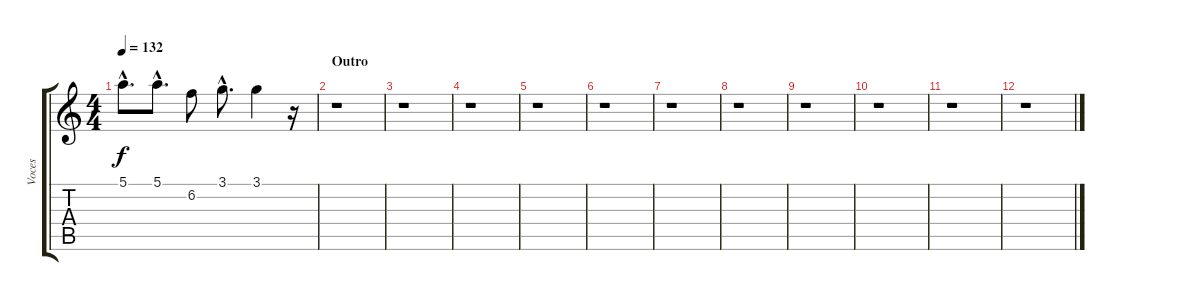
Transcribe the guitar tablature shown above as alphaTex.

\track ("Voces" "Voces") {instrument distortionguitar}
\staff {score tabs}
\tuning (E4 B3 G3 D3 A2 E2) {hide}
\ts (4 4)
\tempo 132
\clef g2
\ks c
5.1{hac}.8{d dy f} 5.1{hac}.8{d} 6.2.8 3.1{hac}.8{d} 3.1.4 r.16 |
\section ("" "Outro")
r.1 |
r.1 |
r.1 |
r.1 |
r.1 |
r.1 |
r.1 |
r.1 |
r.1 |
r.1 |
r.1
